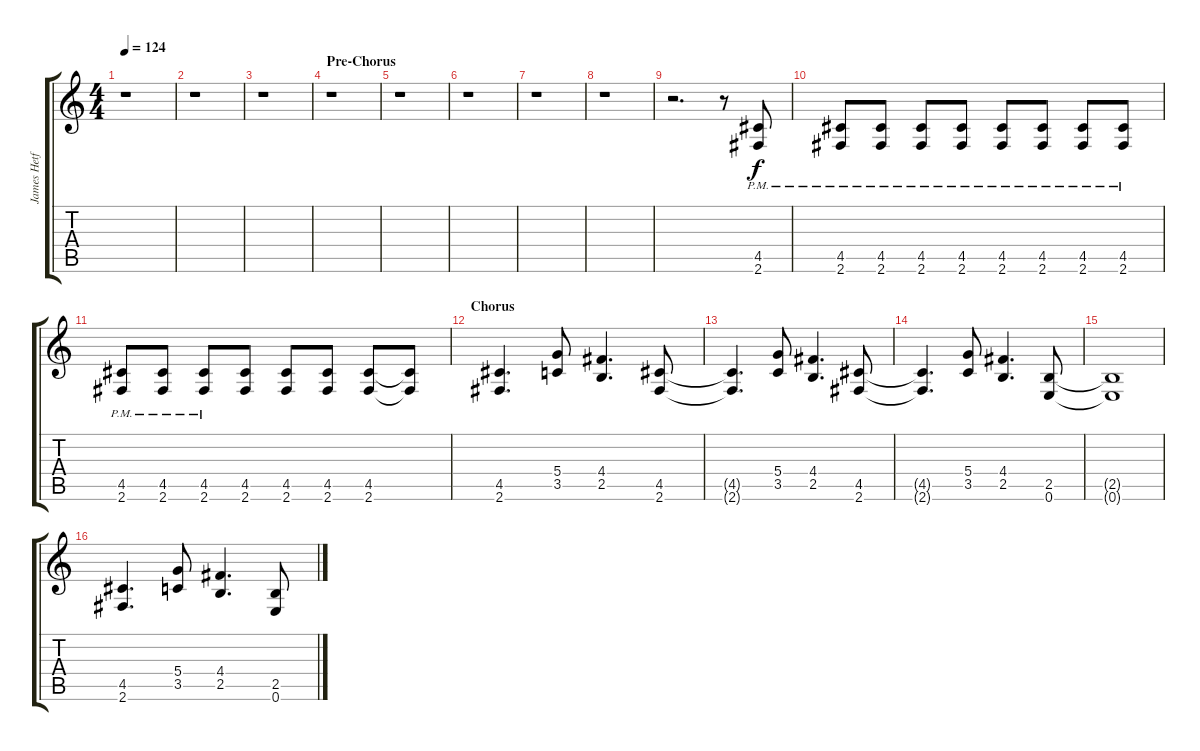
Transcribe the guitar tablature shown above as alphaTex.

\track ("James Hetfield (Rhythm)" "James Hetf") {instrument distortionguitar}
\staff {score tabs}
\tuning (E4 B3 G3 D3 A2 E2) {hide}
\ts (4 4)
\tempo 124
\clef g2
\ks c
r.1{dy f} |
r.1 |
r.1 |
\section ("" "Pre-Chorus")
r.1 |
r.1 |
r.1 |
r.1 |
r.1 |
r.2{d} r.8 (4.5{pm} 2.6{pm}).8 |
(4.5{pm} 2.6{pm}).8 (4.5{pm} 2.6{pm}).8 (4.5{pm} 2.6{pm}).8 (4.5{pm} 2.6{pm}).8 (4.5{pm} 2.6{pm}).8 (4.5{pm} 2.6{pm}).8 (4.5{pm} 2.6{pm}).8 (4.5{pm} 2.6{pm}).8 |
(4.5{pm} 2.6{pm}).8 (4.5{pm} 2.6{pm}).8 (4.5{pm} 2.6{pm}).8 (4.5 2.6).8 (4.5 2.6).8 (4.5 2.6).8 (4.5 2.6).8 (4.5{t} 2.6{t}).8 |
\section ("" "Chorus")
(4.5 2.6).4{d} (5.4 3.5).8 (4.4 2.5).4{d} (4.5 2.6).8 |
(4.5{t} 2.6{t}).4{d} (5.4 3.5).8 (4.4 2.5).4{d} (4.5 2.6).8 |
(4.5{t} 2.6{t}).4{d} (5.4 3.5).8 (4.4 2.5).4{d} (2.5 0.6).8 |
(2.5{t} 0.6{t}).1 |
(4.5 2.6).4{d} (5.4 3.5).8 (4.4 2.5).4{d} (2.5 0.6).8
